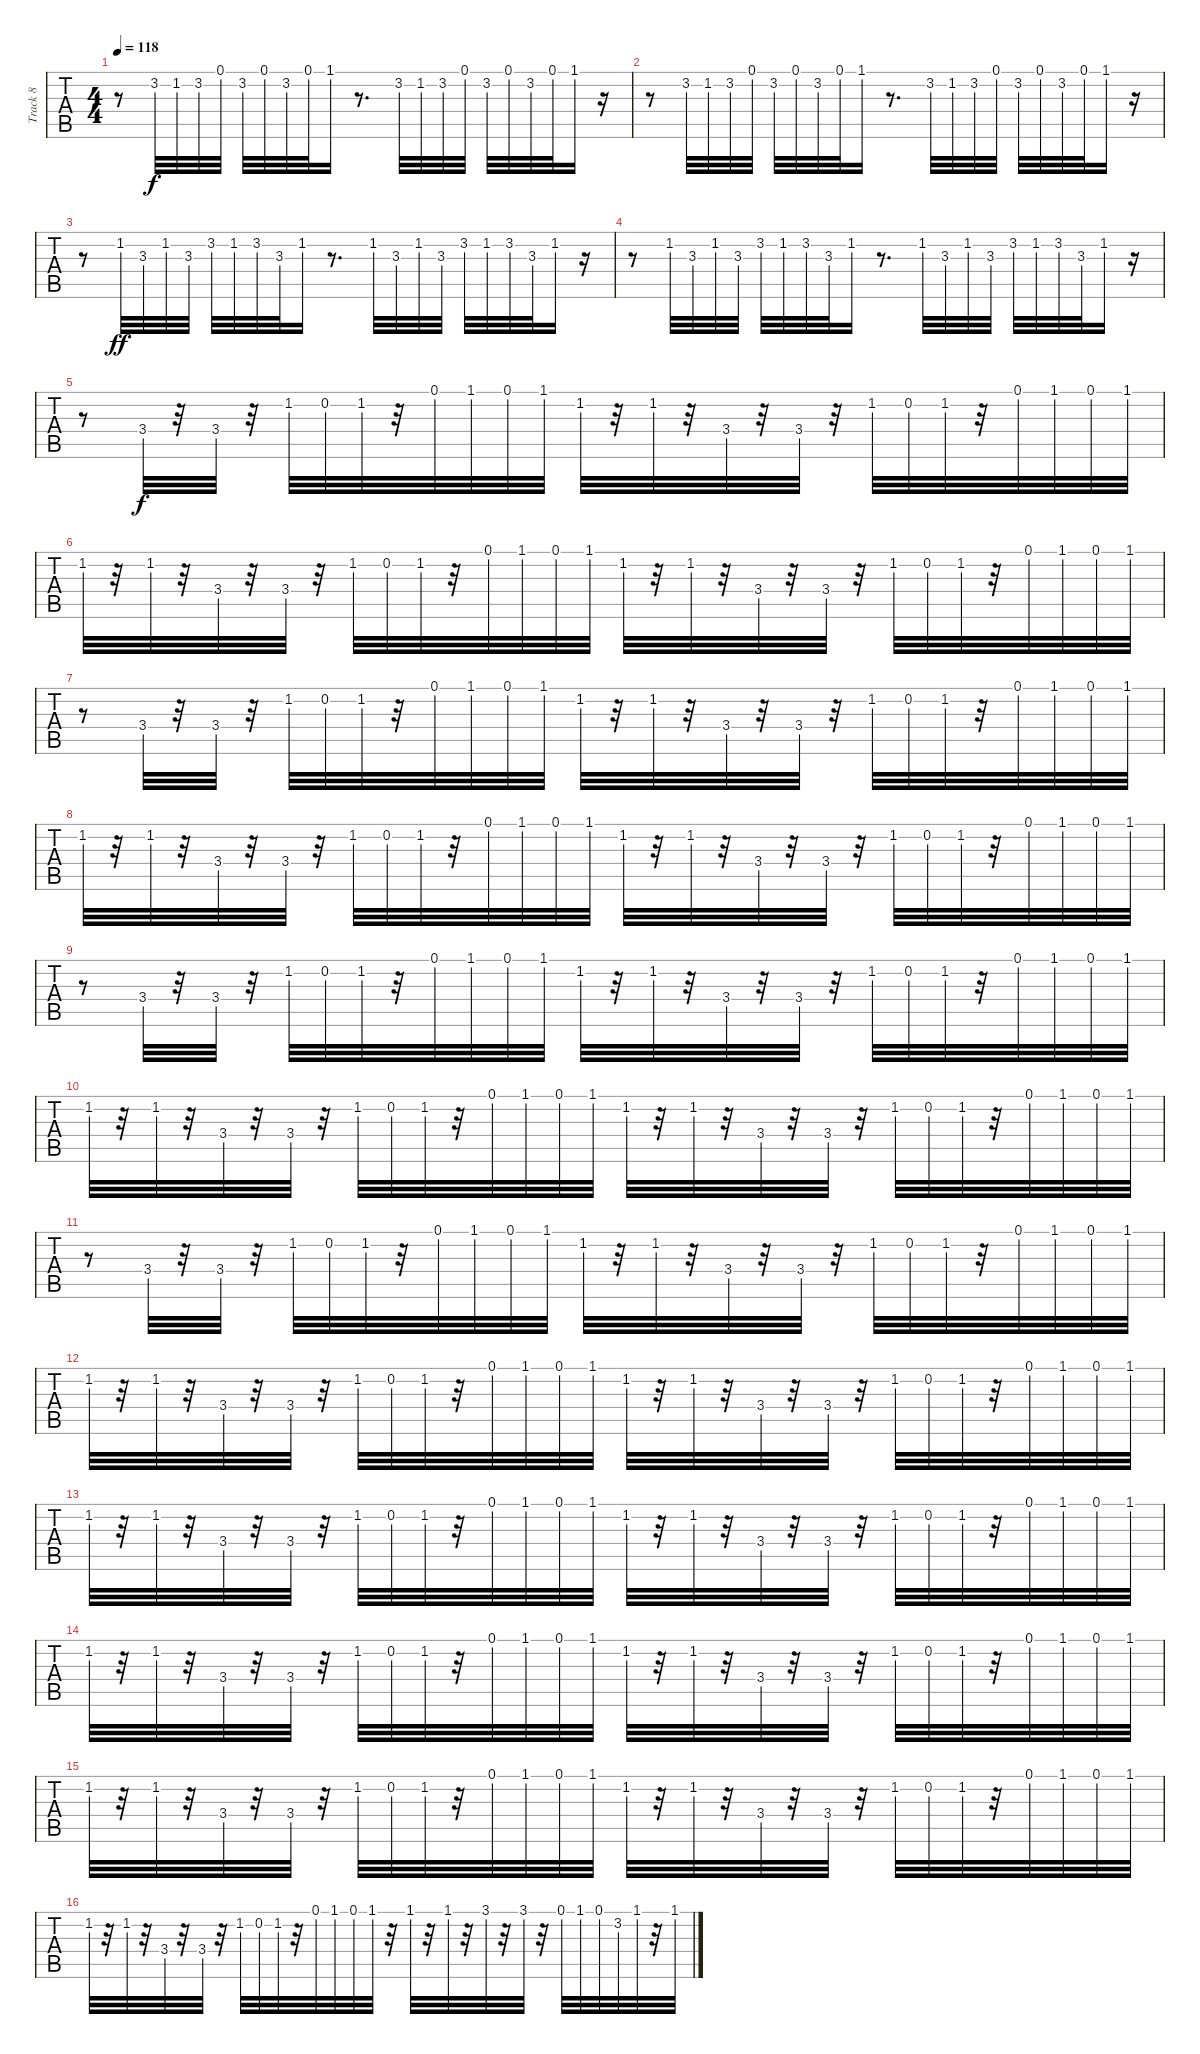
\track ("Track 8" "Track 8") {instrument flute}
\staff {tabs}
\tuning (E4 B3 G3 D3 A2 E2) {hide}
\ts (4 4)
\tempo 118
\clef g2
\ks c
r.8{dy f} 3.2.32 1.2.32 3.2.32 0.1.32 3.2.32 0.1.32 3.2.32 0.1.32 1.1.16 r.8{d} 3.2.32 1.2.32 3.2.32 0.1.32 3.2.32 0.1.32 3.2.32 0.1.32 1.1.16 r.16 |
r.8 3.2.32 1.2.32 3.2.32 0.1.32 3.2.32 0.1.32 3.2.32 0.1.32 1.1.16 r.8{d} 3.2.32 1.2.32 3.2.32 0.1.32 3.2.32 0.1.32 3.2.32 0.1.32 1.1.16 r.16 |
r.8 1.2.32{dy ff} 3.3.32 1.2.32 3.3.32 3.2.32 1.2.32 3.2.32 3.3.32 1.2.16 r.8{d} 1.2.32 3.3.32 1.2.32 3.3.32 3.2.32 1.2.32 3.2.32 3.3.32 1.2.16 r.16 |
r.8 1.2.32 3.3.32 1.2.32 3.3.32 3.2.32 1.2.32 3.2.32 3.3.32 1.2.16 r.8{d} 1.2.32 3.3.32 1.2.32 3.3.32 3.2.32 1.2.32 3.2.32 3.3.32 1.2.16 r.16 |
r.8 3.4.32{dy f} r.32 3.4.32 r.32 1.2.32 0.2.32 1.2.32 r.32 0.1.32 1.1.32 0.1.32 1.1.32 1.2.32 r.32 1.2.32 r.32 3.4.32 r.32 3.4.32 r.32 1.2.32 0.2.32 1.2.32 r.32 0.1.32 1.1.32 0.1.32 1.1.32 |
1.2.32 r.32 1.2.32 r.32 3.4.32 r.32 3.4.32 r.32 1.2.32 0.2.32 1.2.32 r.32 0.1.32 1.1.32 0.1.32 1.1.32 1.2.32 r.32 1.2.32 r.32 3.4.32 r.32 3.4.32 r.32 1.2.32 0.2.32 1.2.32 r.32 0.1.32 1.1.32 0.1.32 1.1.32 |
r.8 3.4.32 r.32 3.4.32 r.32 1.2.32 0.2.32 1.2.32 r.32 0.1.32 1.1.32 0.1.32 1.1.32 1.2.32 r.32 1.2.32 r.32 3.4.32 r.32 3.4.32 r.32 1.2.32 0.2.32 1.2.32 r.32 0.1.32 1.1.32 0.1.32 1.1.32 |
1.2.32 r.32 1.2.32 r.32 3.4.32 r.32 3.4.32 r.32 1.2.32 0.2.32 1.2.32 r.32 0.1.32 1.1.32 0.1.32 1.1.32 1.2.32 r.32 1.2.32 r.32 3.4.32 r.32 3.4.32 r.32 1.2.32 0.2.32 1.2.32 r.32 0.1.32 1.1.32 0.1.32 1.1.32 |
r.8 3.4.32 r.32 3.4.32 r.32 1.2.32 0.2.32 1.2.32 r.32 0.1.32 1.1.32 0.1.32 1.1.32 1.2.32 r.32 1.2.32 r.32 3.4.32 r.32 3.4.32 r.32 1.2.32 0.2.32 1.2.32 r.32 0.1.32 1.1.32 0.1.32 1.1.32 |
1.2.32 r.32 1.2.32 r.32 3.4.32 r.32 3.4.32 r.32 1.2.32 0.2.32 1.2.32 r.32 0.1.32 1.1.32 0.1.32 1.1.32 1.2.32 r.32 1.2.32 r.32 3.4.32 r.32 3.4.32 r.32 1.2.32 0.2.32 1.2.32 r.32 0.1.32 1.1.32 0.1.32 1.1.32 |
r.8 3.4.32 r.32 3.4.32 r.32 1.2.32 0.2.32 1.2.32 r.32 0.1.32 1.1.32 0.1.32 1.1.32 1.2.32 r.32 1.2.32 r.32 3.4.32 r.32 3.4.32 r.32 1.2.32 0.2.32 1.2.32 r.32 0.1.32 1.1.32 0.1.32 1.1.32 |
1.2.32 r.32 1.2.32 r.32 3.4.32 r.32 3.4.32 r.32 1.2.32 0.2.32 1.2.32 r.32 0.1.32 1.1.32 0.1.32 1.1.32 1.2.32 r.32 1.2.32 r.32 3.4.32 r.32 3.4.32 r.32 1.2.32 0.2.32 1.2.32 r.32 0.1.32 1.1.32 0.1.32 1.1.32 |
1.2.32 r.32 1.2.32 r.32 3.4.32 r.32 3.4.32 r.32 1.2.32 0.2.32 1.2.32 r.32 0.1.32 1.1.32 0.1.32 1.1.32 1.2.32 r.32 1.2.32 r.32 3.4.32 r.32 3.4.32 r.32 1.2.32 0.2.32 1.2.32 r.32 0.1.32 1.1.32 0.1.32 1.1.32 |
1.2.32 r.32 1.2.32 r.32 3.4.32 r.32 3.4.32 r.32 1.2.32 0.2.32 1.2.32 r.32 0.1.32 1.1.32 0.1.32 1.1.32 1.2.32 r.32 1.2.32 r.32 3.4.32 r.32 3.4.32 r.32 1.2.32 0.2.32 1.2.32 r.32 0.1.32 1.1.32 0.1.32 1.1.32 |
1.2.32 r.32 1.2.32 r.32 3.4.32 r.32 3.4.32 r.32 1.2.32 0.2.32 1.2.32 r.32 0.1.32 1.1.32 0.1.32 1.1.32 1.2.32 r.32 1.2.32 r.32 3.4.32 r.32 3.4.32 r.32 1.2.32 0.2.32 1.2.32 r.32 0.1.32 1.1.32 0.1.32 1.1.32 |
1.2.32 r.32 1.2.32 r.32 3.4.32 r.32 3.4.32 r.32 1.2.32 0.2.32 1.2.32 r.32 0.1.32 1.1.32 0.1.32 1.1.32 r.32 1.1.32 r.32 1.1.32 r.32 3.1.32 r.32 3.1.32 r.32 0.1.32 1.1.32 0.1.32 3.2.32 1.1.32 r.32 1.1.32
